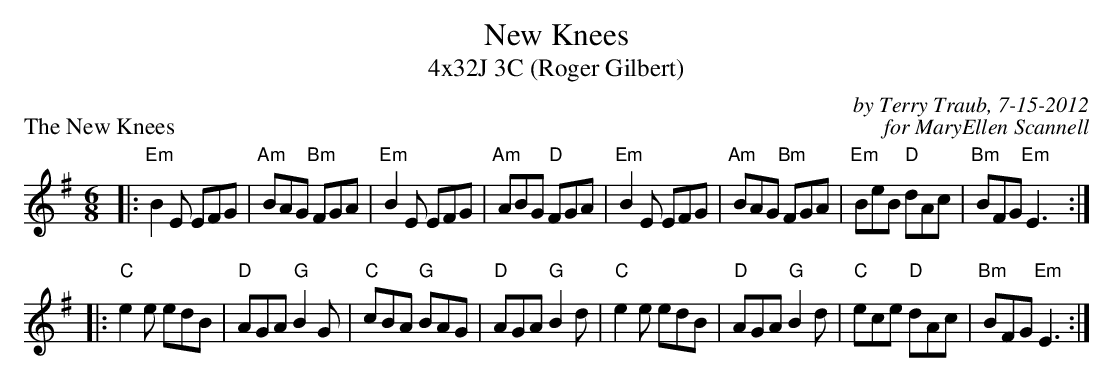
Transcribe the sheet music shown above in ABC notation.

X:1
T: New Knees
T: 4x32J 3C (Roger Gilbert)
P: The New Knees
C: by Terry Traub, 7-15-2012
C: for MaryEllen Scannell
M: 6/8
L: 1/8
K: G
|: "Em"B2 E EFG|"Am"BAG "Bm"FGA|"Em"B2 E EFG|"Am"ABG "D"FGA|"Em"B2 E EFG|"Am"BAG "Bm"FGA|"Em"BeB "D"dAc|"Bm"BFG "Em"E3 :|
|: "C"e2 e edB|"D"AGA "G"B2 G|"C"cBA "G"BAG|"D"AGA "G"B2 d|"C"e2 e edB|"D"AGA "G"B2 d|"C"ece "D"dAc |"Bm"BFG "Em"E3 :|
